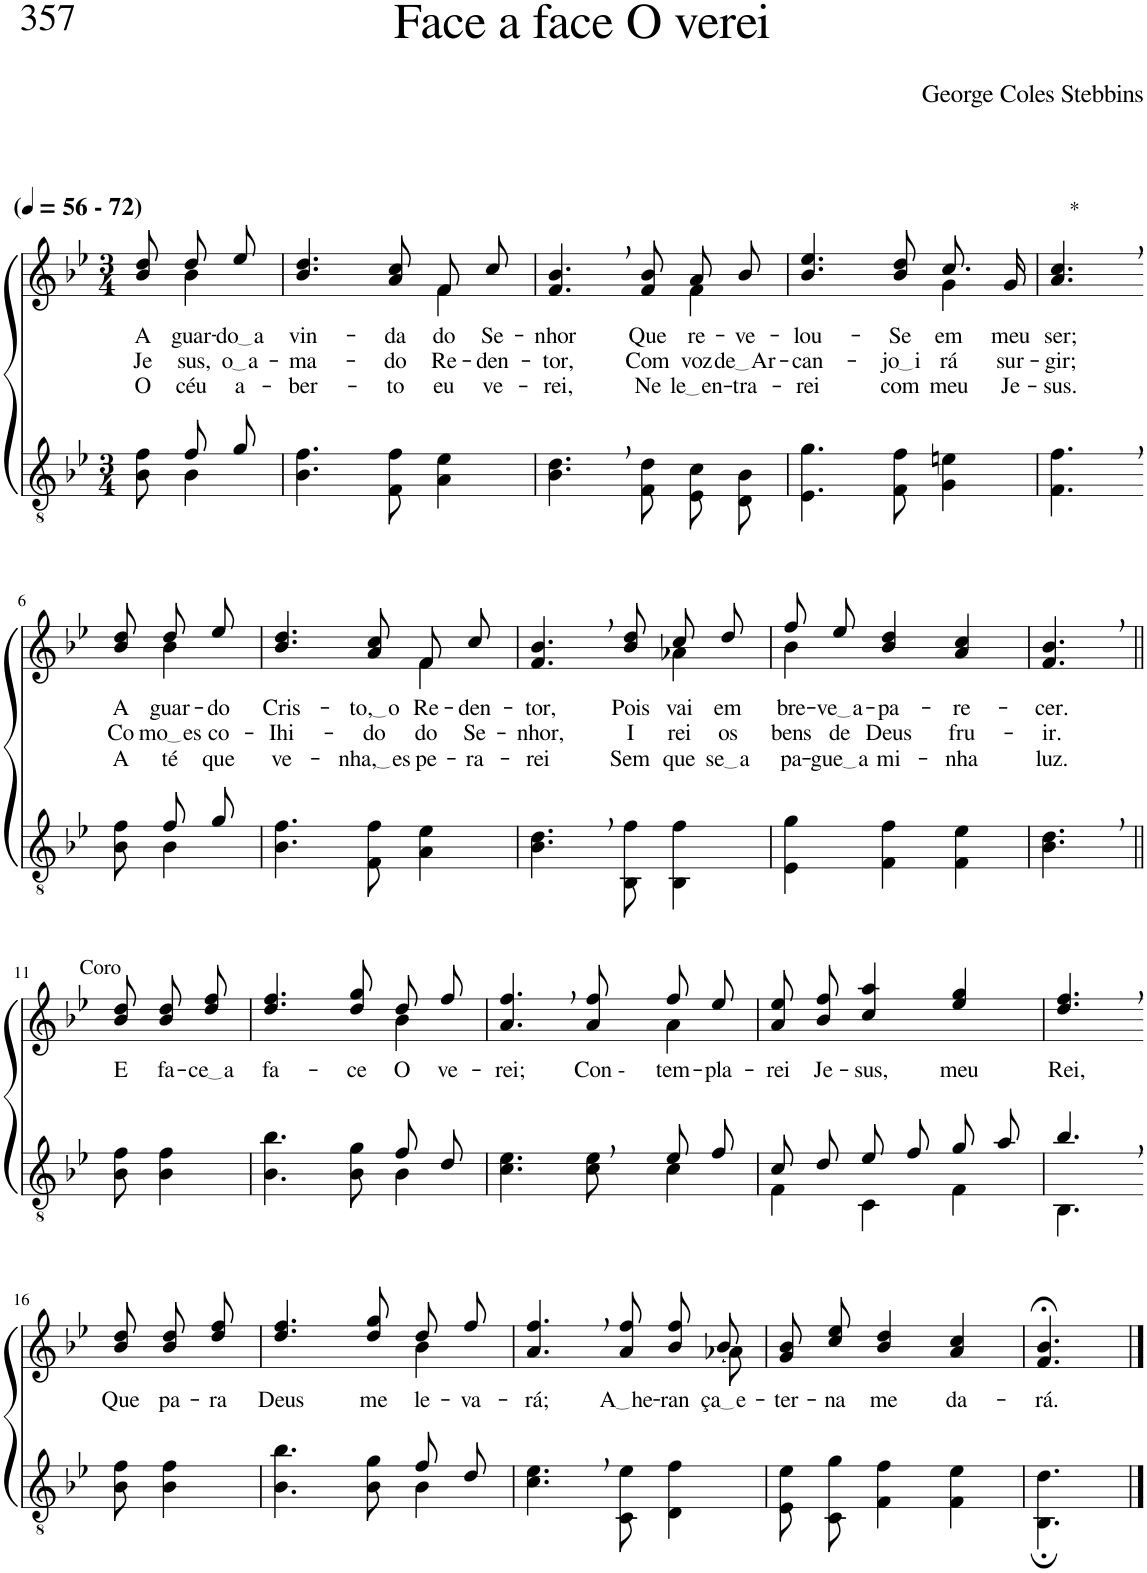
**kern	**kern	**text	**text	**text
*part2	*part1	*part1	*part1	*part1
*staff2	*staff1	*staff1	*staff1	*staff1
*I"Parte III e IV	*I"Parte I e II	*	*	*
*clefGv2	*clefG2	*	*	*
*Trd3c5	*Trd3c5	*	*	*
*k[b-e-]	*k[b-e-]	*	*	*
*M3/4	*M3/4	*	*	*
*MM56	*MM56	*	*	*
=1	=1	=1	=1	=1
*^	*	*	*	*
!	!	!LO:TX:a:B:t=(	!	!	!
!	!	!LO:TX:a:B:t=- 72)	!	!	!
!	!	!	!LO:LY:b	!LO:LY:b	!LO:LY:b
*	*	*^	*	*	*
8ryy	8B-\ 8f\	8b-/ 8dd/	8ryy	A-	Je-	O
!	!	!	!	!LO:LY:b	!LO:LY:b	!LO:LY:b
8f/L	4B-\	8dd/L	4b-\	-guar-	-sus,	céu
!	!	!	!	!LO:LY:b	!LO:LY:b	!LO:LY:b
8g/J	.	8ee-/J	.	do a	o a	a-
*v	*v	*	*	*	*	*
=2	=2	=2	=2	=2	=2
!	!	!	!LO:LY:b	!LO:LY:b	!LO:LY:b
4.B-\ 4.f\	4.b-/ 4.dd/	2ryy	vin-	-ma-	-ber-
!	!	!	!LO:LY:b	!LO:LY:b	!LO:LY:b
8F\ 8f\	8a/ 8cc/	.	-da	-do	-to
!	!	!	!LO:LY:b	!LO:LY:b	!LO:LY:b
4A\ 4e-\	8f/L	4f\	do	Re-	eu
!	!	!	!LO:LY:b	!LO:LY:b	!LO:LY:b
.	8cc/J	.	Se-	-den-	ve-
=3	=3	=3	=3	=3	=3
!	!	!	!LO:LY:b	!LO:LY:b	!LO:LY:b
4.B-\, 4.d\,	4.f/, 4.b-/,	2ryy	-nhor	-tor,	-rei,
!	!	!	!LO:LY:b	!LO:LY:b	!LO:LY:b
8F\ 8d\	8f/ 8b-/	.	Que	Com	Ne-
!	!	!	!LO:LY:b	!LO:LY:b	!LO:LY:b
8E-/ 8c/L	8a/L	4f\	re-	voz	le en
!	!	!	!LO:LY:b	!LO:LY:b	!LO:LY:b
8D/ 8B-/J	8b-/J	.	-ve-	de Ar	-tra-
=4	=4	=4	=4	=4	=4
!	!	!	!LO:LY:b	!LO:LY:b	!LO:LY:b
4.E-\ 4.g\	4.b-/ 4.ee-/	2ryy	-lou-	-can-	-rei
!	!	!	!LO:LY:b	!LO:LY:b	!LO:LY:b
8F\ 8f\	8b-/ 8dd/	.	-Se	jo i	com
!	!	!	!LO:LY:b	!LO:LY:b	!LO:LY:b
4G\ 4en\	8.cc/L	4g\	em	-rá	meu
!	!	!	!LO:LY:b	!LO:LY:b	!LO:LY:b
.	16g/Jk	.	meu	sur-	Je-
*	*v	*v	*	*	*
=5	=5	=5	=5	=5
!	!LO:TX:a:t=*	!	!	!
!	!	!LO:LY:b	!LO:LY:b	!LO:LY:b
4.F\, 4.f\,	4.a/, 4.cc/,	ser;	-gir;	-sus.
!!LO:LB:g=z
=6-	=6-	=6-	=6-	=6-
*^	*	*	*	*
!LO:TX:b:t=Coro	!	!	!	!	!
!	!	!	!LO:LY:b	!LO:LY:b	!LO:LY:b
*	*	*^	*	*	*
8ryy	8B-\ 8f\	8b-/ 8dd/	8ryy	A-	Co-	A-
!	!	!	!	!LO:LY:b	!LO:LY:b	!LO:LY:b
8f/L	4B-\	8dd/L	4b-\	-guar-	mo es	-té
!	!	!	!	!LO:LY:b	!LO:LY:b	!LO:LY:b
8g/J	.	8ee-/J	.	-do	co-	que
*v	*v	*	*	*	*	*
=7	=7	=7	=7	=7	=7
!	!	!	!LO:LY:b	!LO:LY:b	!LO:LY:b
4.B-\ 4.f\	4.b-/ 4.dd/	2ryy	Cris-	-Ihi-	ve-
!	!	!	!LO:LY:b	!LO:LY:b	!LO:LY:b
8F\ 8f\	8a/ 8cc/	.	to, o	-do	nha, es
!	!	!	!LO:LY:b	!LO:LY:b	!LO:LY:b
4A\ 4e-\	8f/L	4f\	Re-	do	-pe-
!	!	!	!LO:LY:b	!LO:LY:b	!LO:LY:b
.	8cc/J	.	-den-	Se-	-ra-
=8	=8	=8	=8	=8	=8
!	!	!	!LO:LY:b	!LO:LY:b	!LO:LY:b
4.B-\, 4.d\,	4.f/, 4.b-/,	2ryy	-tor,	-nhor,	-rei
!	!	!	!LO:LY:b	!LO:LY:b	!LO:LY:b
8BB-\ 8f\	8b-/ 8dd/	.	Pois	I-	Sem
!	!	!	!LO:LY:b	!LO:LY:b	!LO:LY:b
4BB-\ 4f\	8cc/L	4a-X\	vai	-rei	que
!	!	!	!LO:LY:b	!LO:LY:b	!LO:LY:b
.	8dd/J	.	em	os	se a
=9	=9	=9	=9	=9	=9
!	!	!	!LO:LY:b	!LO:LY:b	!LO:LY:b
4E-\ 4g\	8ff/L	4b-\	bre-	bens	-pa-
!	!	!	!LO:LY:b	!LO:LY:b	!LO:LY:b
.	8ee-/J	.	ve a	de	gue a
!	!	!	!LO:LY:b	!LO:LY:b	!LO:LY:b
4F\ 4f\	4b-/ 4dd/	2ryy	-pa-	Deus	mi-
!	!	!	!LO:LY:b	!LO:LY:b	!LO:LY:b
4F\ 4e-\	4a/ 4cc/	.	-re-	fru-	-nha
*	*v	*v	*	*	*
=10	=10	=10	=10	=10
!	!	!LO:LY:b	!LO:LY:b	!LO:LY:b
4.B-\, 4.d\,	4.f/, 4.b-/,	-cer.	-ir.	luz.
!!LO:LB:g=z
=11||	=11||	=11||	=11||	=11||
!	!	!LO:LY:b	!	!
8B-\ 8f\	8b-/ 8dd/	E	.	.
!	!	!LO:LY:b	!	!
4B-\ 4f\	8b-\ 8dd\L	fa-	.	.
!	!	!LO:LY:b	!	!
.	8dd\ 8ff\J	ce a	.	.
=12	=12	=12	=12	=12
*^	*	*	*	*
!	!	!	!LO:LY:b	!	!
*	*	*^	*	*	*
2ryy	4.B-\ 4.b-\	4.dd/ 4.ff/	2ryy	fa-	.	.
!	!	!	!	!LO:LY:b	!	!
.	8B-\ 8g\	8dd/ 8gg/	.	-ce	.	.
!	!	!	!	!LO:LY:b	!	!
8f/L	4B-\	8dd/L	4b-\	-O	.	.
!	!	!	!	!LO:LY:b	!	!
8d/J	.	8ff/J	.	ve-	.	.
=13	=13	=13	=13	=13	=13	=13
!	!	!	!	!LO:LY:b	!	!
2ryy	4.c\ 4.e-\	4.a/, 4.ff/,	2ryy	-rei;	.	.
!	!	!	!	!LO:LY:b	!	!
.	8c\ 8e-\	8a/ 8ff/	.	Con --	.	.
!	!	!	!	!LO:LY:b	!	!
8e-/L	4c\	8ff/L	4a\	-tem-	.	.
!	!	!	!	!LO:LY:b	!	!
8f/J	.	8ee-/J	.	-pla-	.	.
*	*	*v	*v	*	*	*
=14	=14	=14	=14	=14	=14
!	!	!	!LO:LY:b	!	!
8c/L	4F\	8a\ 8ee-\L	-rei	.	.
!	!	!	!LO:LY:b	!	!
8d/J	.	8b-\ 8ff\J	Je-	.	.
!	!	!	!LO:LY:b	!	!
8e-/L	4C\	4cc/ 4aa/	-sus,	.	.
8f/J	.	.	.	.	.
!	!	!	!LO:LY:b	!	!
8g/L	4F\	4ee-/ 4gg/	meu	.	.
8a/J	.	.	.	.	.
=15	=15	=15	=15	=15	=15
!	!	!	!LO:LY:b	!	!
4.b-,/	4.BB-\	4.dd/, 4.ff/,	Rei,	.	.
!!LO:LB:g=z
=16-	=16-	=16-	=16-	=16-	=16-
!	!	!	!LO:LY:b	!	!
*v	*v	*	*	*	*
8B-\ 8f\	8b-/ 8dd/	Que	.	.
!	!	!LO:LY:b	!	!
4B-\ 4f\	8b-\ 8dd\L	pa-	.	.
!	!	!LO:LY:b	!	!
.	8dd\ 8ff\J	-ra	.	.
=17	=17	=17	=17	=17
*^	*	*	*	*
!	!	!	!LO:LY:b	!	!
*	*	*^	*	*	*
2ryy	4.B-\ 4.b-\	4.dd/ 4.ff/	2ryy	Deus	.	.
!	!	!	!	!LO:LY:b	!	!
.	8B-\ 8g\	8dd/ 8gg/	.	me	.	.
!	!	!	!	!LO:LY:b	!	!
8f/L	4B-\	8dd/L	4b-\	le-	.	.
!	!	!	!	!LO:LY:b	!	!
8d/J	.	8ff/J	.	-va-	.	.
*v	*v	*	*	*	*	*
=18	=18	=18	=18	=18	=18
!	!	!	!LO:LY:b	!	!
4.c\, 4.e-\,	4.a/, 4.ff/,	8ryy	-rá;	.	.
!	!	!	!LO:LY:b	!	!
*	*v	*v	*	*	*
8C\ 8e-\	8a/ 8ff/	A he	.	.
!	!	!LO:LY:b	!	!
4D\ 4f\	8b-\ 8ff\L	-ran-	.	.
*	*^	*	*	*
!	!	!	!LO:LY:b	!	!
.	8b-\J	8a-X\	ça e	.	.
=19	=19	=19	=19	=19	=19
!	!	!	!LO:LY:b	!	!
*	*v	*v	*	*	*
8E-\ 8e-\L	8g\ 8b-\L	-ter-	.	.
!	!	!LO:LY:b	!	!
8C\ 8g\J	8cc\ 8ee-\J	-na	.	.
!	!	!LO:LY:b	!	!
4F\ 4f\	4b-/ 4dd/	me	.	.
!	!	!LO:LY:b	!	!
4F\ 4e-\	4a/ 4cc/	da-	.	.
=20	=20	=20	=20	=20
!	!	!LO:LY:b	!	!
4.BB-\; 4.d\;	4.f/;< 4.b-/;<	-rá.	.	.
==	==	==	==	==
*-	*-	*-	*-	*-
